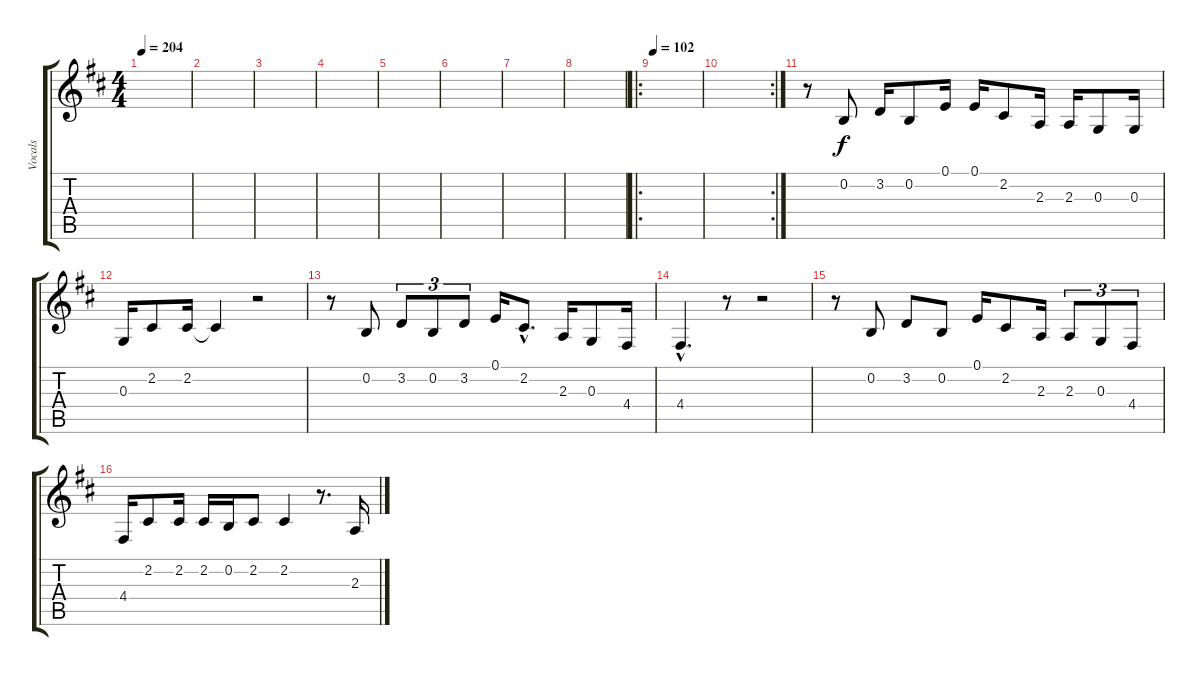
\track ("Vocals" "Vocals") {instrument oboe}
\staff {score tabs}
\tuning (E4 B3 G3 D3 A2 E2) {hide}
\ts (4 4)
\tempo 204
\clef g2
\ks d
|
|
|
|
|
|
|
|
\ro
\tempo 102
|
\rc 2
|
r.8 0.2.8 3.2.16 0.2.8 0.1.16 0.1.16 2.2.8 2.3.16 2.3.16 0.3.8 0.3.16 |
0.3.16 2.2.8 2.2.16 2.2{t}.4 r.2 |
r.8 0.2.8 3.2.8{tu (3 2)} 0.2.8{tu (3 2)} 3.2.8{tu (3 2)} 0.1.16 2.2{hac}.8{d} 2.3.16 0.3.8 4.4.16 |
4.4{hac}.4{d} r.8 r.2 |
r.8 0.2.8 3.2.8 0.2.8 0.1.16 2.2.8 2.3.16 2.3.8{tu (3 2)} 0.3.8{tu (3 2)} 4.4.8{tu (3 2)} |
4.4.16 2.2.8 2.2.16 2.2.16 0.2.16 2.2.8 2.2.4 r.8{d} 2.3.16
